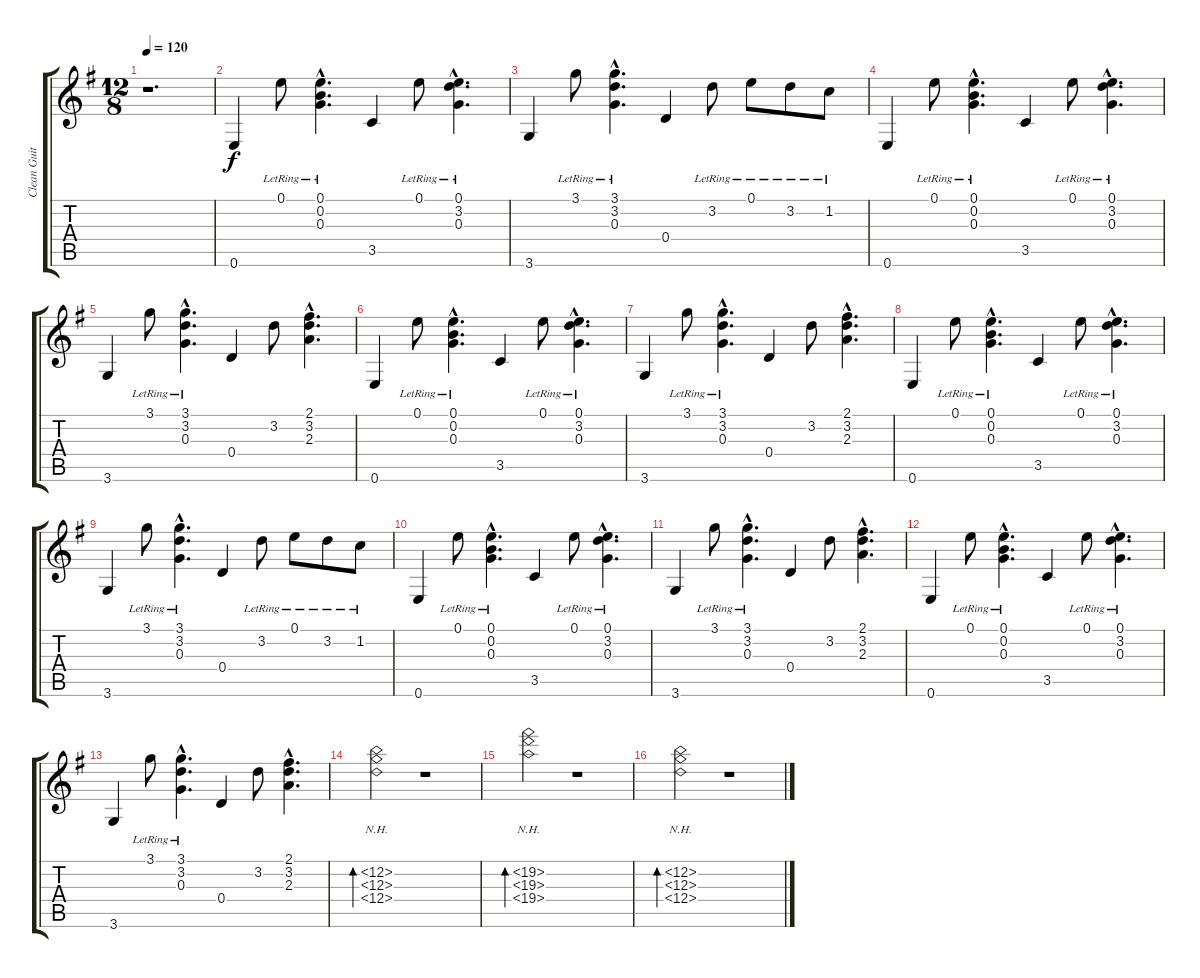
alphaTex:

\track ("Clean Guitar" "Clean Guit") {instrument electricguitarclean}
\staff {score tabs}
\tuning (E4 B3 G3 D3 A2 E2) {hide}
\ts (12 8)
\tempo 120
\clef g2
\ks g
r.1{d dy f} |
0.6.4 0.1{lr}.8 (0.1{hac lr} 0.2{hac lr} 0.3{hac lr}).4{d} 3.5.4 0.1{lr}.8 (0.1{hac lr} 3.2{hac lr} 0.3{hac lr}).4{d} |
3.6.4 3.1{lr}.8 (3.1{hac lr} 3.2{hac lr} 0.3{hac lr}).4{d} 0.4.4 3.2{lr}.8 0.1{lr}.8 3.2{lr}.8 1.2{lr}.8 |
0.6.4 0.1{lr}.8 (0.1{hac lr} 0.2{hac lr} 0.3{hac lr}).4{d} 3.5.4 0.1{lr}.8 (0.1{hac lr} 3.2{hac lr} 0.3{hac lr}).4{d} |
3.6.4 3.1{lr}.8 (3.1{hac lr} 3.2{hac lr} 0.3{hac lr}).4{d} 0.4.4 3.2.8 (2.1{hac} 3.2{hac} 2.3{hac}).4{d} |
0.6.4 0.1{lr}.8 (0.1{hac lr} 0.2{hac lr} 0.3{hac lr}).4{d} 3.5.4 0.1{lr}.8 (0.1{hac lr} 3.2{hac lr} 0.3{hac lr}).4{d} |
3.6.4 3.1{lr}.8 (3.1{hac lr} 3.2{hac lr} 0.3{hac lr}).4{d} 0.4.4 3.2.8 (2.1{hac} 3.2{hac} 2.3{hac}).4{d} |
0.6.4 0.1{lr}.8 (0.1{hac lr} 0.2{hac lr} 0.3{hac lr}).4{d} 3.5.4 0.1{lr}.8 (0.1{hac lr} 3.2{hac lr} 0.3{hac lr}).4{d} |
3.6.4 3.1{lr}.8 (3.1{hac lr} 3.2{hac lr} 0.3{hac lr}).4{d} 0.4.4 3.2{lr}.8 0.1{lr}.8 3.2{lr}.8 1.2{lr}.8 |
0.6.4 0.1{lr}.8 (0.1{hac lr} 0.2{hac lr} 0.3{hac lr}).4{d} 3.5.4 0.1{lr}.8 (0.1{hac lr} 3.2{hac lr} 0.3{hac lr}).4{d} |
3.6.4 3.1{lr}.8 (3.1{hac lr} 3.2{hac lr} 0.3{hac lr}).4{d} 0.4.4 3.2.8 (2.1{hac} 3.2{hac} 2.3{hac}).4{d} |
0.6.4 0.1{lr}.8 (0.1{hac lr} 0.2{hac lr} 0.3{hac lr}).4{d} 3.5.4 0.1{lr}.8 (0.1{hac lr} 3.2{hac lr} 0.3{hac lr}).4{d} |
3.6.4 3.1{lr}.8 (3.1{hac lr} 3.2{hac lr} 0.3{hac lr}).4{d} 0.4.4 3.2.8 (2.1{hac} 3.2{hac} 2.3{hac}).4{d} |
(12.2{nh} 12.3{nh} 12.4{nh}).2{bd 480} r.1 |
(19.2{nh} 19.3{nh} 19.4{nh}).2{bd 480} r.1 |
(12.2{nh} 12.3{nh} 12.4{nh}).2{bd 480} r.1
